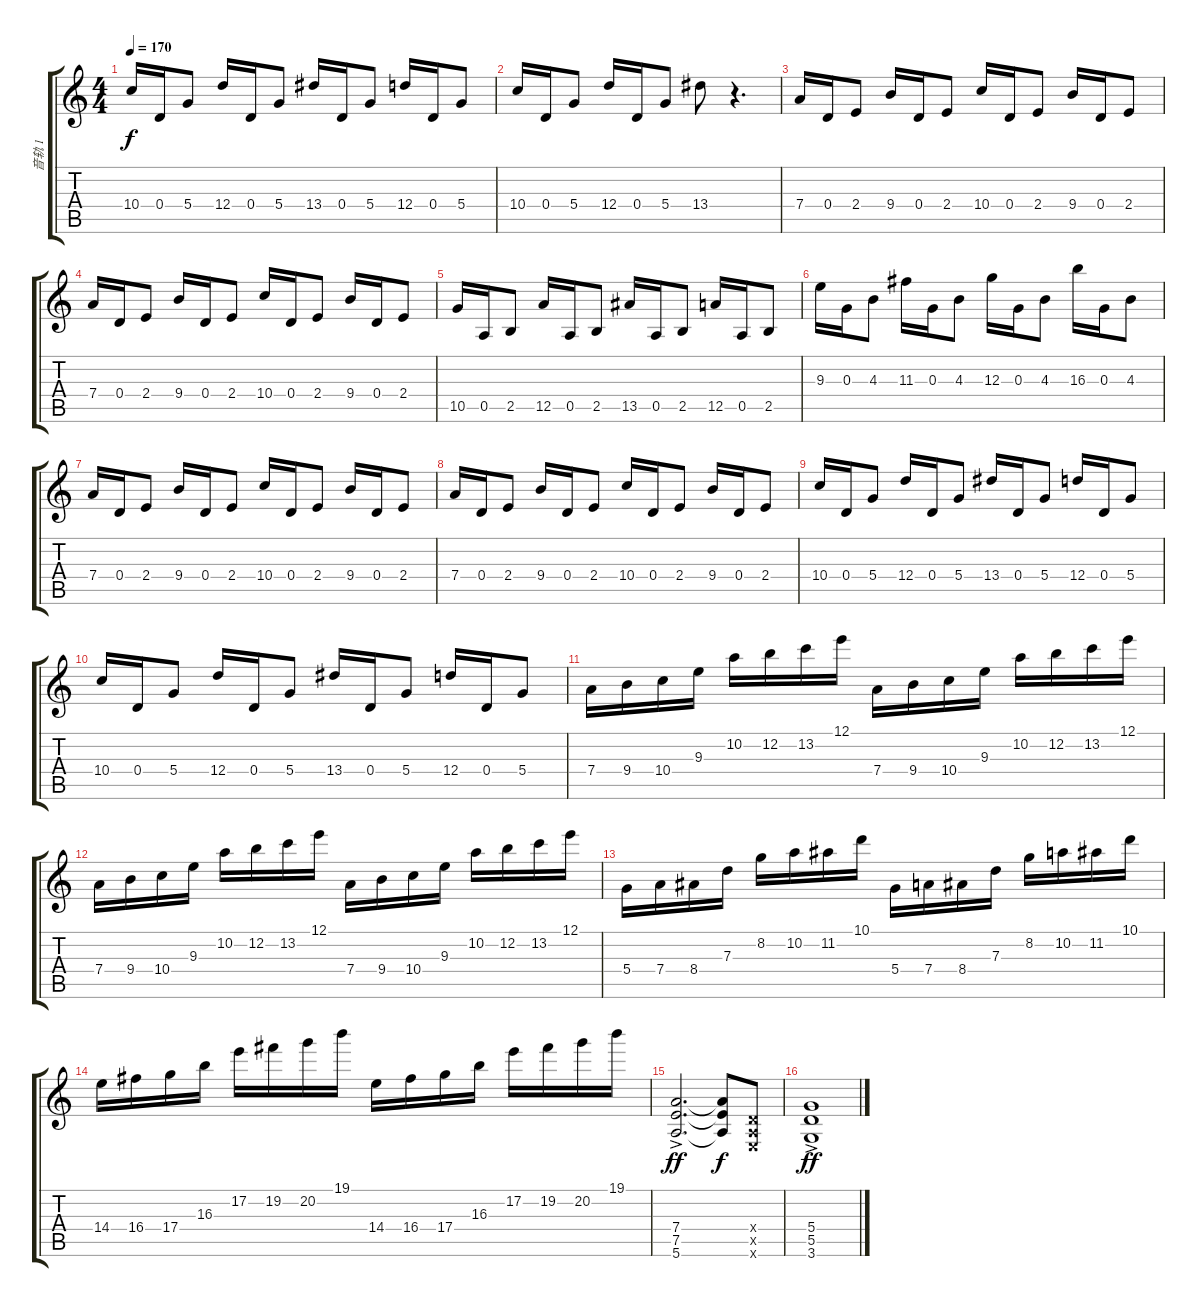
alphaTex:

\track ("音轨 1" "音轨 1") {instrument acousticguitarsteel}
\staff {score tabs}
\tuning (E4 B3 G3 D3 A2 E2) {hide}
\ts (4 4)
\tempo 170
\clef g2
\ks c
10.4.16{dy f} 0.4.16 5.4.8 12.4.16 0.4.16 5.4.8 13.4.16 0.4.16 5.4.8 12.4.16 0.4.16 5.4.8 |
10.4.16 0.4.16 5.4.8 12.4.16 0.4.16 5.4.8 13.4.8 r.4{d} |
7.4.16 0.4.16 2.4.8 9.4.16 0.4.16 2.4.8 10.4.16 0.4.16 2.4.8 9.4.16 0.4.16 2.4.8 |
7.4.16 0.4.16 2.4.8 9.4.16 0.4.16 2.4.8 10.4.16 0.4.16 2.4.8 9.4.16 0.4.16 2.4.8 |
10.5.16 0.5.16 2.5.8 12.5.16 0.5.16 2.5.8 13.5.16 0.5.16 2.5.8 12.5.16 0.5.16 2.5.8 |
9.3.16 0.3.16 4.3.8 11.3.16 0.3.16 4.3.8 12.3.16 0.3.16 4.3.8 16.3.16 0.3.16 4.3.8 |
7.4.16 0.4.16 2.4.8 9.4.16 0.4.16 2.4.8 10.4.16 0.4.16 2.4.8 9.4.16 0.4.16 2.4.8 |
7.4.16 0.4.16 2.4.8 9.4.16 0.4.16 2.4.8 10.4.16 0.4.16 2.4.8 9.4.16 0.4.16 2.4.8 |
10.4.16 0.4.16 5.4.8 12.4.16 0.4.16 5.4.8 13.4.16 0.4.16 5.4.8 12.4.16 0.4.16 5.4.8 |
10.4.16 0.4.16 5.4.8 12.4.16 0.4.16 5.4.8 13.4.16 0.4.16 5.4.8 12.4.16 0.4.16 5.4.8 |
7.4.16 9.4.16 10.4.16 9.3.16 10.2.16 12.2.16 13.2.16 12.1.16 7.4.16 9.4.16 10.4.16 9.3.16 10.2.16 12.2.16 13.2.16 12.1.16 |
7.4.16 9.4.16 10.4.16 9.3.16 10.2.16 12.2.16 13.2.16 12.1.16 7.4.16 9.4.16 10.4.16 9.3.16 10.2.16 12.2.16 13.2.16 12.1.16 |
5.4.16 7.4.16 8.4.16 7.3.16 8.2.16 10.2.16 11.2.16 10.1.16 5.4.16 7.4.16 8.4.16 7.3.16 8.2.16 10.2.16 11.2.16 10.1.16 |
14.4.16 16.4.16 17.4.16 16.3.16 17.2.16 19.2.16 20.2.16 19.1.16 14.4.16 16.4.16 17.4.16 16.3.16 17.2.16 19.2.16 20.2.16 19.1.16 |
(7.4{ac} 7.5 5.6).2{d dy ff} (7.4{t} 7.5{t} 5.6{t}).8{dy f} (0.4{x} 0.5{x} 0.6{x}).8 |
(5.4{ac} 5.5 3.6).1{dy ff}
